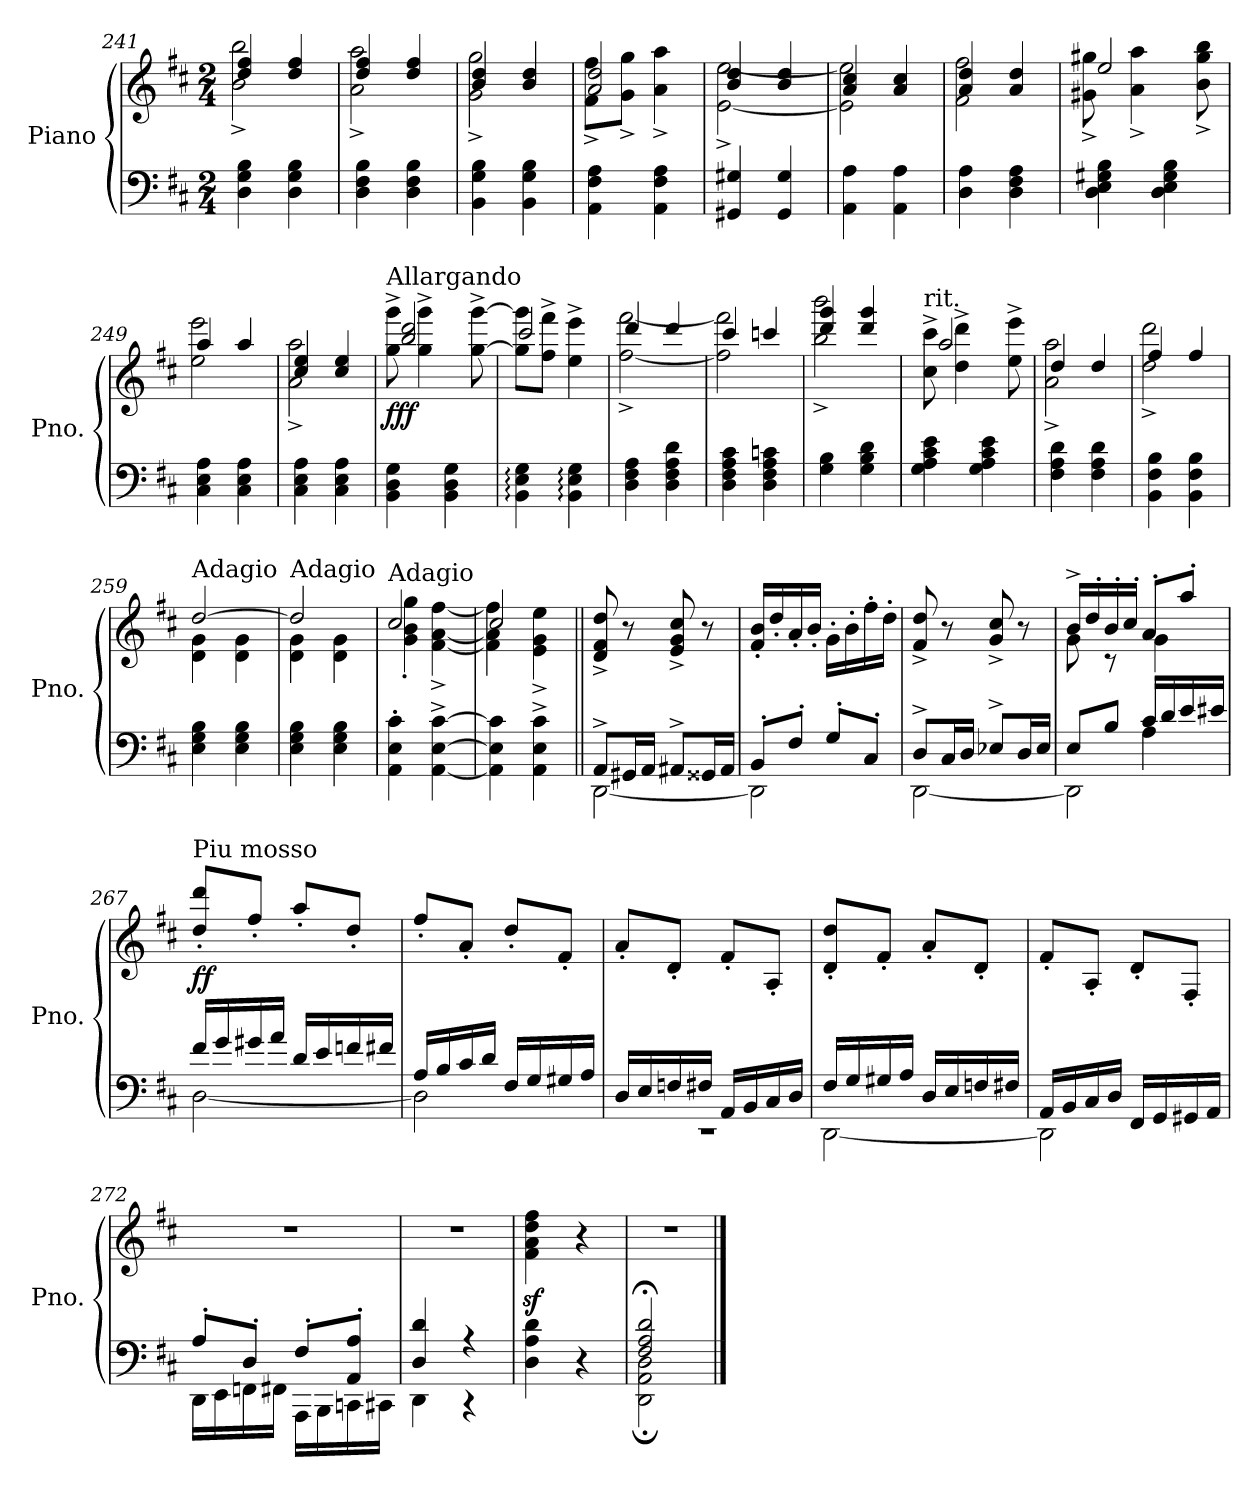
**kern	**kern	**dynam
*part1	*part1	*part1
*staff2	*staff1	*staff1/2
*I"Piano	*	*
*I'Pno.	*	*
*clefF4	*clefG2	*
*k[f#c#]	*k[f#c#]	*
*D:	*D:	*
*M2/4	*M2/4	*
=241	=241	=241
*	*^	*
4D\ 4G\ 4B\	4dd/ 4ff#/	2b\^ 2bb\^	.
4D\ 4G\ 4B\	4dd/ 4ff#/	.	.
=242	=242	=242	=242
4D\ 4F#\ 4B\	4dd/ 4ff#/	2a\^ 2aa\^	.
4D\ 4F#\ 4B\	4dd/ 4ff#/	.	.
=243	=243	=243	=243
4BB\ 4G\ 4B\	4b/ 4dd/	2g\^ 2gg\^	.
4BB\ 4G\ 4B\	4b/ 4dd/	.	.
=244	=244	=244	=244
4AA\ 4F#\ 4A\	2a/ 2dd/	8f#\^ 8ff#\^L	.
.	.	8g\^ 8gg\^J	.
4AA\ 4F#\ 4A\	.	4a\^ 4aa\^	.
!!LO:PB:g=z	!!
=245	=245	=245	=245
4GG#X/ 4G#X/	4b/ 4dd/	[2e\^ [2ee\^	.
4GG#/ 4G#/	4b/ 4dd/	.	.
=246	=246	=246	=246
4AA\ 4A\	4a/ 4cc#/	2e\] 2ee\]	.
4AA\ 4A\	4a/ 4cc#/	.	.
!!LO:PB:g=z	!!
=247	=247	=247	=247
4D\ 4A\	4a/ 4dd/	2f#\ 2ff#\	.
4D\ 4F#\ 4A\	4a/ 4dd/	.	.
=248	=248	=248	=248
4D\ 4E\ 4G#X\ 4B\	2ee/	8g#X\^ 8gg#X\^	.
.	.	4a\^ 4aa\^	.
4D\ 4E\ 4G#\ 4B\	.	.	.
.	.	8b\^ 8gg#\^ 8bb\^	.
=249	=249	=249	=249
4C#\ 4E\ 4A\	4aa/	2ee\ 2eee\	.
4C#\ 4E\ 4A\	4aa/	.	.
=250	=250	=250	=250
4C#\ 4E\ 4A\	4cc#/ 4ee/	2a\^ 2aa\^	.
4C#\ 4E\ 4A\	4cc#/ 4ee/	.	.
=251	=251	=251	=251
!	!LO:TX:a:t=Allargando	!	!
!	!	!	!LO:DY:b
4BB\ 4D\ 4G\	8gg\^ 8ggg\^	2bb/ 2ddd/	fff
.	4gg\^ 4ggg\^	.	.
4BB\ 4D\ 4G\	.	.	.
.	[8gg\^ [8ggg\^	.	.
=252	=252	=252	=252
4BB\: 4E\: 4G\:	8gg\] 8ggg\]L	2ccc#/	.
.	8ff#\^ 8fff#\^J	.	.
4BB\: 4E\: 4G\:	4ee\^ 4eee\^	.	.
=253	=253	=253	=253
4D\ 4F#\ 4A\	4ddd/	[2ff#\^ [2fff#\^	.
4D\ 4F#\ 4A\ 4d\	4ddd/	.	.
=254	=254	=254	=254
4D\ 4F#\ 4A\ 4c#\	4ccc#/	2ff#\] 2fff#\]	.
4D\ 4F#\ 4A\ 4cn\	4cccn/	.	.
=255	=255	=255	=255
4G\ 4B\	4ddd/ 4ggg/	2bb\^ 2bbb\^	.
4G\ 4B\ 4d\	4ddd/ 4ggg/	.	.
=256	=256	=256	=256
!	!LO:TX:a:t=rit.	!	!
4G\ 4A\ 4c#\ 4e\	8cc#\^ 8ccc#\^	2aa/	.
.	4dd\^ 4ddd\^	.	.
4G\ 4A\ 4c#\ 4e\	.	.	.
.	8ee\^ 8eee\^	.	.
!!LO:PB:g=z	!!
=257	=257	=257	=257
4F#\ 4A\ 4d\	4dd/	2a\^ 2aa\^	.
4F#\ 4A\ 4d\	4dd/	.	.
=258	=258	=258	=258
4BB\ 4F#\ 4B\	4ff#/	2dd\^ 2ddd\^	.
4BB\ 4F#\ 4B\	4ff#/	.	.
!!LO:PB:g=z	!!
=259	=259	=259	=259
!	!LO:TX:a:t=Adagio	!	!
4E\ 4G\ 4B\	[2dd/	4d\ 4g\	.
4E\ 4G\ 4B\	.	4d\ 4g\	.
=260	=260	=260	=260
!	!LO:TX:a:t=Adagio	!	!
4E\ 4G\ 4B\	2dd/]	4d\ 4g\	.
4E\ 4G\ 4B\	.	4d\ 4g\	.
=261	=261	=261	=261
!	!LO:TX:a:t=Adagio	!	!
4AA\' 4E\' 4c#\'	2cc#/	4g\' 4b\' 4gg\'	.
[4AA\^ [4E\^ [4c#\^	.	[4f#\^ [4a\^ [4ff#\^	.
=262	=262	=262	=262
4AA\] 4E\] 4c#\]	2cc#/	4f#\] 4a\] 4ff#\]	.
4AA\^ 4E\^ 4c#\^	.	4e\^ 4g\^ 4ee\^	.
!!LO:PB:g=z
=263||	=263||	=263||	=263||
*^	*	*	*
!	!	!LO:TX:a:t=Tempo I	!	!
*	*	*v	*v	*
8AA^/L	[2DD\	8d/^ 8f#/^ 8dd/^	.
16GG#X/L	.	8r	.
16AA/JJ	.	.	.
8AA#X^/L	.	8e/^ 8g/^ 8cc#/^	.
16GG##X/L	.	8r	.
16AA#/JJ	.	.	.
=264	=264	=264	=264
8BB'/L	2DD\]	16f#/' 16b/'LL	.
.	.	16dd'/	.
8F#'/J	.	16a'/	.
.	.	16b'/JJ	.
8G'/L	.	16g'\LL	.
.	.	16b'\	.
8C#'/J	.	16ff#'\	.
.	.	16dd'\JJ	.
=265	=265	=265	=265
8D^/L	[2DD\	8f#/^ 8dd/^	.
16C#/L	.	8r	.
16D/JJ	.	.	.
8E-X^/L	.	8g/^ 8cc#/^	.
16D/L	.	8r	.
16E-/JJ	.	.	.
=266	=266	=266	=266
*	*^	*^	*
8E/L	2DD\]	4ryy	16b^/LL	8g\	.
.	.	.	16dd'/	.	.
8B/J	.	.	16b'/	8rc	.
.	.	.	16cc#'/JJ	.	.
16c#/LL	.	4A\	8a'/L	4g\	.
16d/	.	.	.	.	.
16e/	.	.	8aa'/J	.	.
16e#X/JJ	.	.	.	.	.
*	*v	*v	*	*	*
*	*	*v	*v	*
!!LO:PB:g=z
=267	=267	=267	=267
!	!	!LO:TX:a:t=Piu mosso	!
!	!	!	!LO:DY:b
16f#/LL	[2D\	8dd/' 8ddd/'L	ff
16g/	.	.	.
16g#X/	.	8ff#'/J	.
16a/JJ	.	.	.
16d/LL	.	8aa'/L	.
16e/	.	.	.
16fn/	.	8dd'/J	.
16f#X/JJ	.	.	.
!!LO:PB:g=z
=268	=268	=268	=268
16A/LL	2D\]	8ff#'/L	.
16B/	.	.	.
16c#/	.	8a'/J	.
16d/JJ	.	.	.
16F#/LL	.	8dd'/L	.
16G/	.	.	.
16G#X/	.	8f#'/J	.
16A/JJ	.	.	.
=269	=269	=269	=269
16D/LL	2r	8a'/L	.
16E/	.	.	.
16Fn/	.	8d'/J	.
16F#X/JJ	.	.	.
16AA/LL	.	8f#'/L	.
16BB/	.	.	.
16C#/	.	8A'/J	.
16D/JJ	.	.	.
=270	=270	=270	=270
16F#/LL	[2DD\	8d/' 8dd/'L	.
16G/	.	.	.
16G#X/	.	8f#'/J	.
16A/JJ	.	.	.
16D/LL	.	8a'/L	.
16E/	.	.	.
16Fn/	.	8d'/J	.
16F#X/JJ	.	.	.
!!LO:PB:g=z
=271	=271	=271	=271
16AA/LL	2DD\]	8f#'/L	.
16BB/	.	.	.
16C#/	.	8A'/J	.
16D/JJ	.	.	.
16FF#/LL	.	8d'/L	.
16GG/	.	.	.
16GG#X/	.	8F#'/J	.
16AA/JJ	.	.	.
!!LO:PB:g=z
=272	=272	=272	=272
8A'/L	16DD\LL	2r	.
.	16EE\	.	.
8D'/J	16FFn\	.	.
.	16FF#X\JJ	.	.
8F#'/L	16AAA\LL	.	.
.	16BBB\	.	.
8AA/' 8A/'J	16CCn\	.	.
.	16CC#X\JJ	.	.
=273	=273	=273	=273
4D/ 4d/	4DD\	2r	.
4r	4r	.	.
*v	*v	*	*
=274	=274	=274
4D\ 4A\ 4d\	4f#\z< 4a\z< 4dd\z< 4ff#\z<	.
4r	4r	.
!!LO:PB:g=z
=275	=275	=275
*^	*	*
2F#/;< 2A/;< 2d/;<	2DD\; 2AA\; 2D\;	2r	.
*v	*v	*	*
==	==	==
*-	*-	*-
